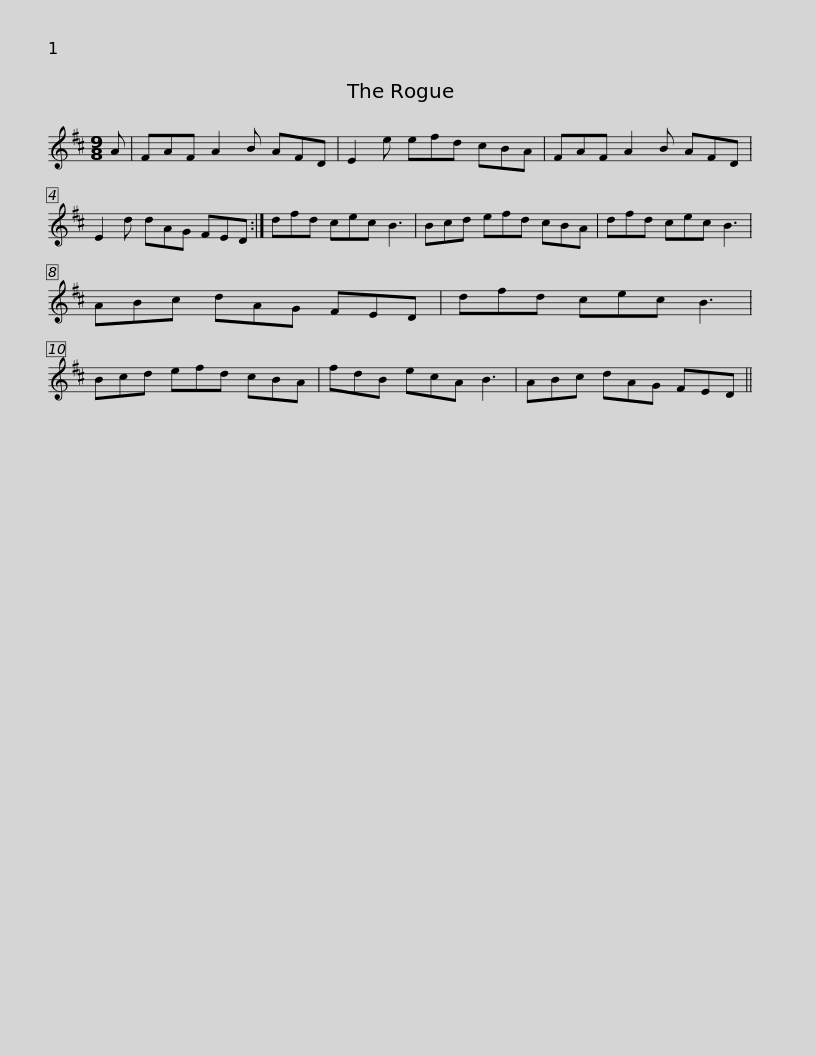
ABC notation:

X:1
L:1/8
M:9/8
I:linebreak $
K:D
V:1 treble
V:1
 A | FAF A2 B AFD | E2 e efd cBA | FAF A2 B AFD | E2 d dAG FED :| %5
 dfd cec B3 |$ Bcd efd cBA | dfd cec B3 | ABc dAG FED | dfd cec B3 | %10
 Bcd efd cBA |$ fdB ecA B3 | ABc dAG FED || %13
